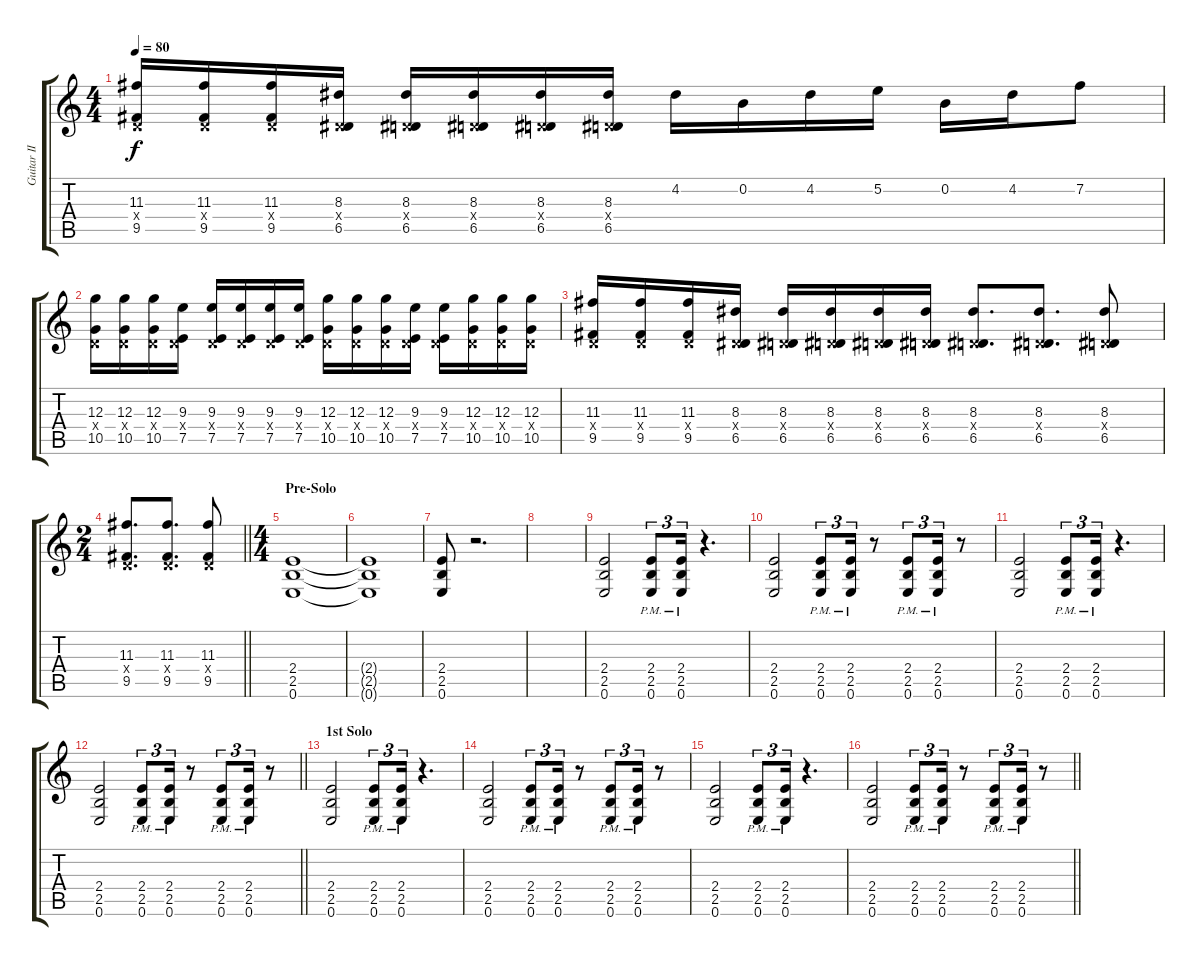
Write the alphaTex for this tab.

\track ("Guitar II" "Guitar II") {instrument distortionguitar}
\staff {score tabs}
\tuning (E4 B3 G3 D3 A2 E2) {hide}
\ts (4 4)
\tempo 80
\clef g2
\ks c
(11.3 0.4{x} 9.5).16{dy f} (11.3 0.4{x} 9.5).16 (11.3 0.4{x} 9.5).16 (8.3 0.4{x} 6.5).16 (8.3 0.4{x} 6.5).16 (8.3 0.4{x} 6.5).16 (8.3 0.4{x} 6.5).16 (8.3 0.4{x} 6.5).16 4.2.16 0.2.16 4.2.16 5.2.16 0.2.16 4.2.16 7.2.8 |
(12.3 0.4{x} 10.5).16 (12.3 0.4{x} 10.5).16 (12.3 0.4{x} 10.5).16 (9.3 0.4{x} 7.5).16 (9.3 0.4{x} 7.5).16 (9.3 0.4{x} 7.5).16 (9.3 0.4{x} 7.5).16 (9.3 0.4{x} 7.5).16 (12.3 0.4{x} 10.5).16 (12.3 0.4{x} 10.5).16 (12.3 0.4{x} 10.5).16 (9.3 0.4{x} 7.5).16 (9.3 0.4{x} 7.5).16 (12.3 0.4{x} 10.5).16 (12.3 0.4{x} 10.5).16 (12.3 0.4{x} 10.5).16 |
(11.3 0.4{x} 9.5).16 (11.3 0.4{x} 9.5).16 (11.3 0.4{x} 9.5).16 (8.3 0.4{x} 6.5).16 (8.3 0.4{x} 6.5).16 (8.3 0.4{x} 6.5).16 (8.3 0.4{x} 6.5).16 (8.3 0.4{x} 6.5).16 (8.3 0.4{x} 6.5).8{d} (8.3 0.4{x} 6.5).8{d} (8.3 0.4{x} 6.5).8 |
\ts (2 4)
\barLineRight lightlight
(11.3 0.4{x} 9.5).8{d} (11.3 0.4{x} 9.5).8{d} (11.3 0.4{x} 9.5).8 |
\ts (4 4)
\section ("" "Pre-Solo ")
(2.4 2.5 0.6).1 |
(2.4{t} 2.5{t} 0.6{t}).1 |
(2.4 2.5 0.6).8 r.2{d} |
|
(2.4 2.5 0.6).2 (2.4{pm} 2.5{pm} 0.6{pm}).8{tu (3 2)} (2.4{pm} 2.5{pm} 0.6{pm}).16{tu (3 2)} r.4{d} |
(2.4 2.5 0.6).2 (2.4{pm} 2.5{pm} 0.6{pm}).8{tu (3 2)} (2.4{pm} 2.5{pm} 0.6{pm}).16{tu (3 2)} r.8 (2.4{pm} 2.5{pm} 0.6{pm}).8{tu (3 2)} (2.4{pm} 2.5{pm} 0.6{pm}).16{tu (3 2)} r.8 |
(2.4 2.5 0.6).2 (2.4{pm} 2.5{pm} 0.6{pm}).8{tu (3 2)} (2.4{pm} 2.5{pm} 0.6{pm}).16{tu (3 2)} r.4{d} |
\barLineRight lightlight
(2.4 2.5 0.6).2 (2.4{pm} 2.5{pm} 0.6{pm}).8{tu (3 2)} (2.4{pm} 2.5{pm} 0.6{pm}).16{tu (3 2)} r.8 (2.4{pm} 2.5{pm} 0.6{pm}).8{tu (3 2)} (2.4{pm} 2.5{pm} 0.6{pm}).16{tu (3 2)} r.8 |
\section ("" "1st Solo")
(2.4 2.5 0.6).2 (2.4{pm} 2.5{pm} 0.6{pm}).8{tu (3 2)} (2.4{pm} 2.5{pm} 0.6{pm}).16{tu (3 2)} r.4{d} |
(2.4 2.5 0.6).2 (2.4{pm} 2.5{pm} 0.6{pm}).8{tu (3 2)} (2.4{pm} 2.5{pm} 0.6{pm}).16{tu (3 2)} r.8 (2.4{pm} 2.5{pm} 0.6{pm}).8{tu (3 2)} (2.4{pm} 2.5{pm} 0.6{pm}).16{tu (3 2)} r.8 |
(2.4 2.5 0.6).2 (2.4{pm} 2.5{pm} 0.6{pm}).8{tu (3 2)} (2.4{pm} 2.5{pm} 0.6{pm}).16{tu (3 2)} r.4{d} |
\barLineRight lightlight
(2.4 2.5 0.6).2 (2.4{pm} 2.5{pm} 0.6{pm}).8{tu (3 2)} (2.4{pm} 2.5{pm} 0.6{pm}).16{tu (3 2)} r.8 (2.4{pm} 2.5{pm} 0.6{pm}).8{tu (3 2)} (2.4{pm} 2.5{pm} 0.6{pm}).16{tu (3 2)} r.8
